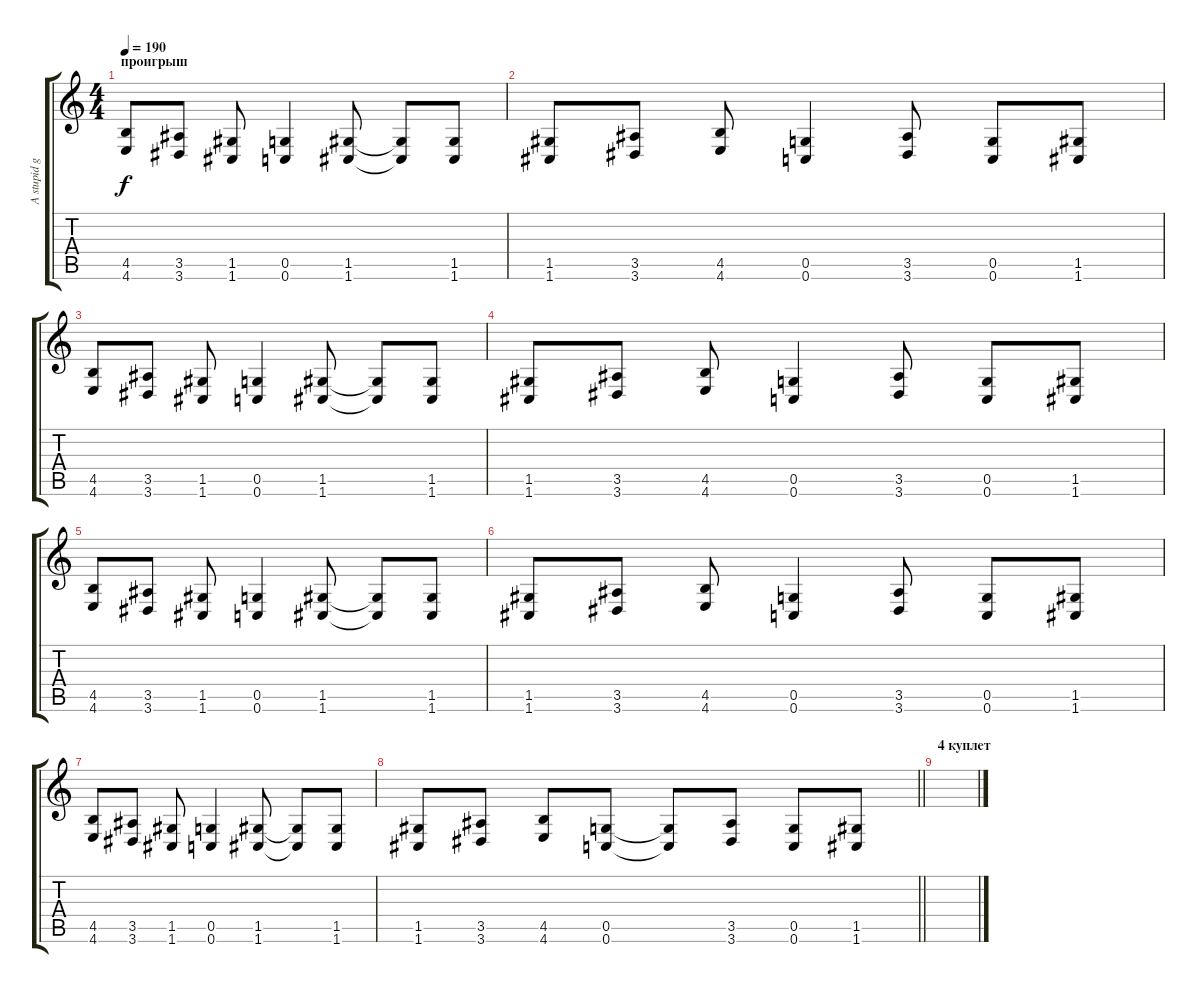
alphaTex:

\track ("A stupid guy" "A stupid g") {instrument distortionguitar}
\staff {score tabs}
\tuning (D4 A3 F3 C3 G2 C2) {hide}
\ts (4 4)
\section ("" "проигрыш")
\tempo 190
\clef g2
\ks c
(4.5 4.6).8{dy f} (3.5 3.6).8 (1.5 1.6).8 (0.5 0.6).4 (1.5 1.6).8 (1.5{t} 1.6{t}).8 (1.5 1.6).8 |
(1.5 1.6).8 (3.5 3.6).8 (4.5 4.6).8 (0.5 0.6).4 (3.5 3.6).8 (0.5 0.6).8 (1.5 1.6).8 |
(4.5 4.6).8 (3.5 3.6).8 (1.5 1.6).8 (0.5 0.6).4 (1.5 1.6).8 (1.5{t} 1.6{t}).8 (1.5 1.6).8 |
(1.5 1.6).8 (3.5 3.6).8 (4.5 4.6).8 (0.5 0.6).4 (3.5 3.6).8 (0.5 0.6).8 (1.5 1.6).8 |
(4.5 4.6).8 (3.5 3.6).8 (1.5 1.6).8 (0.5 0.6).4 (1.5 1.6).8 (1.5{t} 1.6{t}).8 (1.5 1.6).8 |
(1.5 1.6).8 (3.5 3.6).8 (4.5 4.6).8 (0.5 0.6).4 (3.5 3.6).8 (0.5 0.6).8 (1.5 1.6).8 |
(4.5 4.6).8 (3.5 3.6).8 (1.5 1.6).8 (0.5 0.6).4 (1.5 1.6).8 (1.5{t} 1.6{t}).8 (1.5 1.6).8 |
\barLineRight lightlight
(1.5 1.6).8 (3.5 3.6).8 (4.5 4.6).8 (0.5 0.6).8 (0.5{t} 0.6{t}).8 (3.5 3.6).8 (0.5 0.6).8 (1.5 1.6).8 |
\section ("" "4 куплет")
